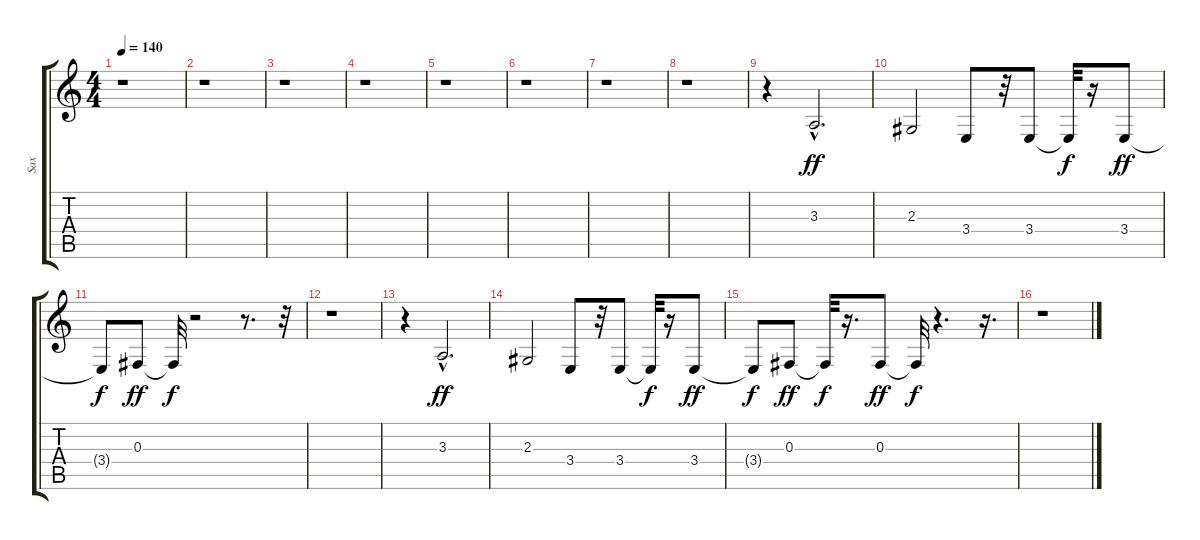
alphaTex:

\track ("Sax" "Sax") {instrument altosax}
\staff {score tabs}
\tuning (Eb4 Bb3 Gb3 Db3 Ab2 Eb2) {hide}
\ts (4 4)
\tempo 140
\clef g2
\ks c
r.1{dy ff instrument altosax} |
r.1 |
r.1 |
r.1 |
r.1 |
r.1 |
r.1 |
r.1 |
r.4 3.3{hac}.2{d} |
2.3.2 3.4.8 r.32 3.4.8 3.4{t}.32{dy f} r.16 3.4.8{dy ff} |
3.4{t}.8{dy f} 0.3.8{dy ff} 0.3{t}.32{dy f} r.2 r.8{d} r.32 |
r.1 |
r.4 3.3{hac}.2{d dy ff} |
2.3.2 3.4.8 r.32 3.4.8 3.4{t}.32{dy f} r.16 3.4.8{dy ff} |
3.4{t}.8{dy f} 0.3.8{dy ff} 0.3{t}.32{dy f} r.16{d} 0.3.8{dy ff} 0.3{t}.32{dy f} r.4{d} r.16{d} |
r.1
